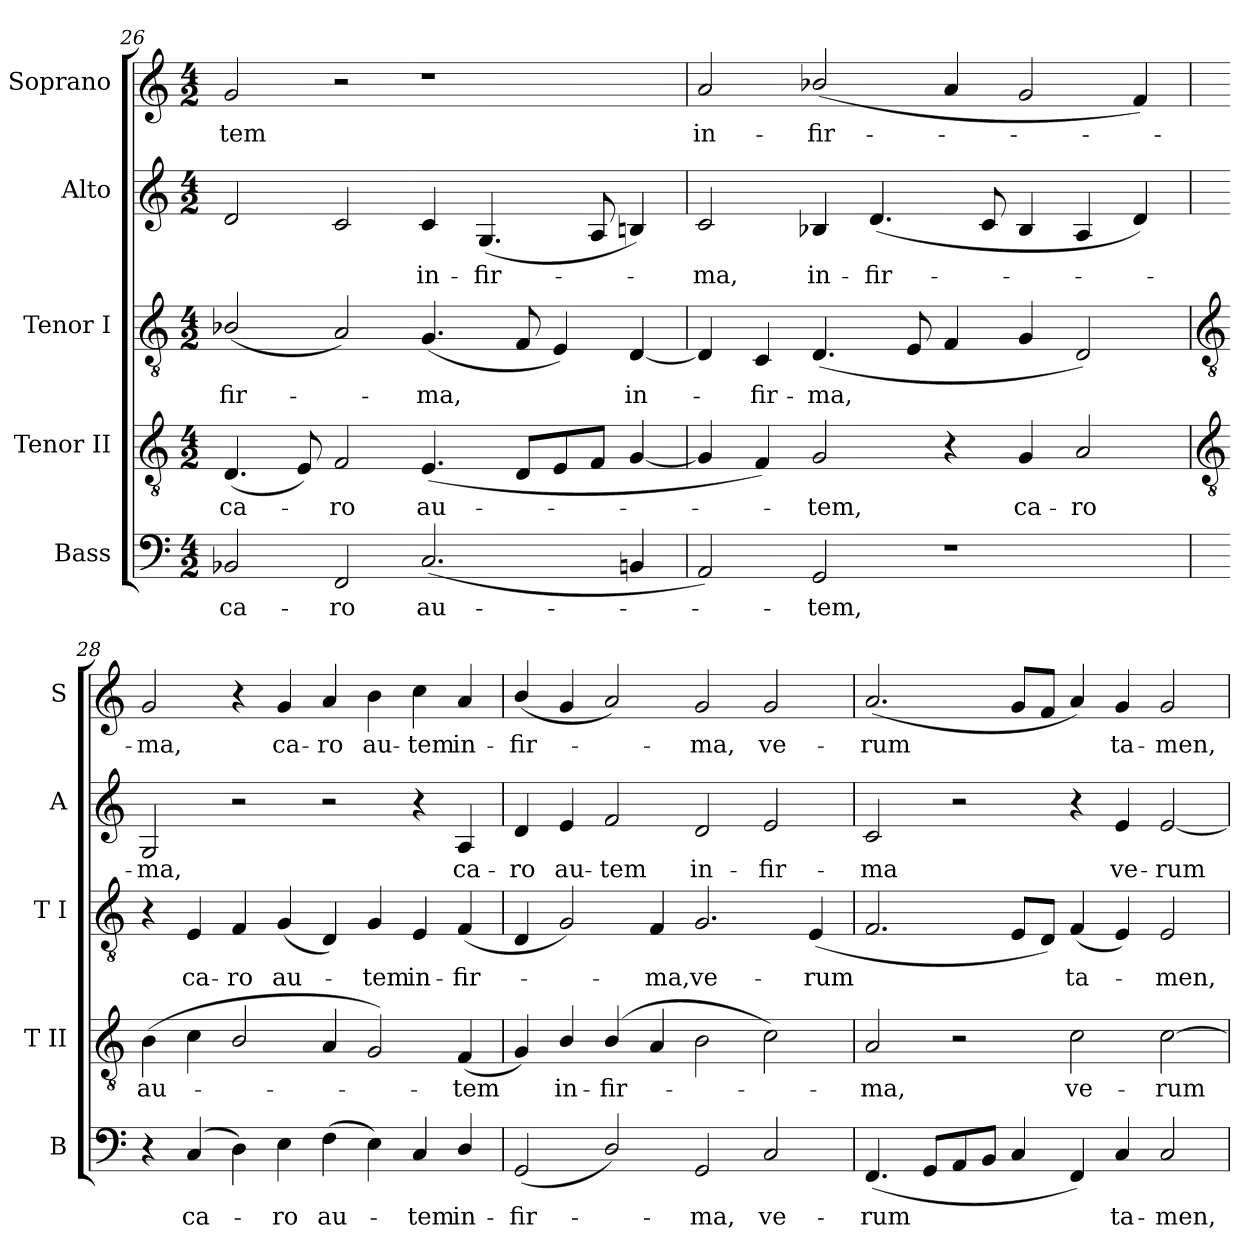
**kern	**text	**kern	**text	**kern	**text	**kern	**text	**kern	**text
*part5	*part5	*part4	*part4	*part3	*part3	*part2	*part2	*part1	*part1
*staff5	*staff5	*staff4	*staff4	*staff3	*staff3	*staff2	*staff2	*staff1	*staff1
*I"Bass	*	*I"Tenor II	*	*I"Tenor I	*	*I"Alto	*	*I"Soprano	*
*I'B	*	*I'T II	*	*I'T I	*	*I'A	*	*I'S	*
*clefF4	*	*clefGv2	*	*clefGv2	*	*clefG2	*	*clefG2	*
*k[]	*	*k[]	*	*k[]	*	*k[]	*	*k[]	*
*C:	*	*C:	*	*C:	*	*C:	*	*C:	*
*M4/2	*	*M4/2	*	*M4/2	*	*M4/2	*	*M4/2	*
=26	=26	=26	=26	=26	=26	=26	=26	=26	=26
!	!LO:LY:b	!	!LO:LY:b	!	!LO:LY:b	!	!	!	!LO:LY:b
2BB-X	ca-	(<4.D	ca-	(<2B-X/	-fir-	2d	.	2g	-tem
.	.	8E)	.	.	.	.	.	.	.
!	!LO:LY:b	!	!LO:LY:b	!	!	!	!	!	!
2FF	-ro	2F	ro	2A)	.	2c	.	2r	.
!	!LO:LY:b	!	!LO:LY:b	!	!LO:LY:b	!	!LO:LY:b	!	!
(<2.C	au-	(<4.E	au-	(<4.G	ma,	4c	in-	1r	.
!	!	!	!	!	!	!	!LO:LY:b	!	!
.	.	.	.	.	.	(<4.G	-fir-	.	.
.	.	8DL	.	8F	.	.	.	.	.
.	.	8E	.	4E)	.	.	.	.	.
.	.	8FJ	.	.	.	8A	.	.	.
!	!	!	!	!	!LO:LY:b	!	!	!	!
4BBn	.	[4G	.	[4D	in-	4Bn)	.	.	.
=27	=27	=27	=27	=27	=27	=27	=27	=27	=27
!	!	!	!	!	!	!	!LO:LY:b	!	!LO:LY:b
2AA)	.	4G]	.	4D]	.	2c	ma,	2a	in-
!	!	!	!	!	!LO:LY:b	!	!	!	!
.	.	4F)	.	4C	fir-	.	.	.	.
!	!LO:LY:b	!	!LO:LY:b	!	!LO:LY:b	!	!LO:LY:b	!	!LO:LY:b
2GG	tem,	2G	tem,	(<4.D	-ma,	4B-X	in-	(<2b-X/	-fir-
!	!	!	!	!	!	!	!LO:LY:b	!	!
.	.	.	.	.	.	(<4.d	-fir-	.	.
.	.	.	.	8E	.	.	.	.	.
1r	.	4r	.	4F	.	.	.	4a	.
.	.	.	.	.	.	8c	.	.	.
!	!	!	!LO:LY:b	!	!	!	!	!	!
.	.	4G	ca-	4G	.	4B-	.	2g	.
!	!	!	!LO:LY:b	!	!	!	!	!	!
.	.	2A	-ro	2D)	.	4A	.	.	.
.	.	.	.	.	.	4d)	.	4f)	.
!!LO:LB:g=z
=28	=28	=28	=28	=28	=28	=28	=28	=28	=28
*	*	*clefGv2	*	*clefGv2	*	*	*	*	*
!	!	!	!LO:LY:b	!	!	!	!LO:LY:b	!	!LO:LY:b
4r	.	(<4B	au-	4r	.	2G	ma,	2g	ma,
!	!LO:LY:b	!	!	!	!LO:LY:b	!	!	!	!
(<4C	ca-	4c	.	4E	ca-	.	.	.	.
!	!	!	!	!	!LO:LY:b	!	!	!	!
4D)	.	2B/	.	4F	-ro	2r	.	4r	.
!	!LO:LY:b	!	!	!	!LO:LY:b	!	!	!	!LO:LY:b
4E	-ro	.	.	(<4G	au-	.	.	4g	ca-
!	!LO:LY:b	!	!	!	!	!	!	!	!LO:LY:b
(>4F	au-	4A	.	4D)	.	2r	.	4a	-ro
!	!	!	!	!	!LO:LY:b	!	!	!	!LO:LY:b
4E)	.	2G)	.	4G	tem	.	.	4b	au-
!	!LO:LY:b	!	!	!	!LO:LY:b	!	!	!	!LO:LY:b
4C	tem	.	.	4E	in-	4r	.	4cc	-tem
!	!LO:LY:b	!	!LO:LY:b	!	!LO:LY:b	!	!LO:LY:b	!	!LO:LY:b
4D/	in-	(<4F	tem	(<4F	-fir-	4A	ca-	4a	in-
=29	=29	=29	=29	=29	=29	=29	=29	=29	=29
!	!LO:LY:b	!	!	!	!	!	!LO:LY:b	!	!LO:LY:b
(<2GG	-fir-	4G)	.	4D	.	4d	-ro	(<4b/	-fir-
!	!	!	!LO:LY:b	!	!	!	!LO:LY:b	!	!
.	.	4B/	in-	2G)	.	4e	au-	4g	.
!	!	!	!LO:LY:b	!	!	!	!LO:LY:b	!	!
2D/)	.	(>4B/	-fir-	.	.	2f	-tem	2a)	.
!	!	!	!	!	!LO:LY:b	!	!	!	!
.	.	4A	.	4F	ma,	.	.	.	.
!	!LO:LY:b	!	!	!	!LO:LY:b	!	!LO:LY:b	!	!LO:LY:b
2GG	ma,	2B	.	2.G	ve-	2d	in-	2g	ma,
!	!LO:LY:b	!	!	!	!	!	!LO:LY:b	!	!LO:LY:b
2C	ve-	2c)	.	.	.	2e	-fir-	2g	ve-
!	!	!	!	!	!LO:LY:b	!	!	!	!
.	.	.	.	(<4E	-rum	.	.	.	.
=30	=30	=30	=30	=30	=30	=30	=30	=30	=30
!	!LO:LY:b	!	!LO:LY:b	!	!	!	!LO:LY:b	!	!LO:LY:b
(<4.FF	-rum	2A	ma,	2.F	.	2c	-ma	(<2.a	-rum
8GGL	.	.	.	.	.	.	.	.	.
8AA	.	2r	.	.	.	2r	.	.	.
8BBJ	.	.	.	.	.	.	.	.	.
4C	.	.	.	8EL	.	.	.	8gL	.
.	.	.	.	8DJ)	.	.	.	8fJ	.
!	!	!	!LO:LY:b	!	!LO:LY:b	!	!	!	!
4FF)	.	2c	ve-	(<4F	ta-	4r	.	4a)	.
!	!LO:LY:b	!	!	!	!	!	!LO:LY:b	!	!LO:LY:b
4C	ta-	.	.	4E)	.	4e	ve-	4g	ta-
!	!LO:LY:b	!	!LO:LY:b	!	!LO:LY:b	!	!LO:LY:b	!	!LO:LY:b
2C	-men,	[2c	-rum	2E	men,	[2e	-rum	2g	-men,
=	=	=	=	=	=	=	=	=	=
*-	*-	*-	*-	*-	*-	*-	*-	*-	*-
